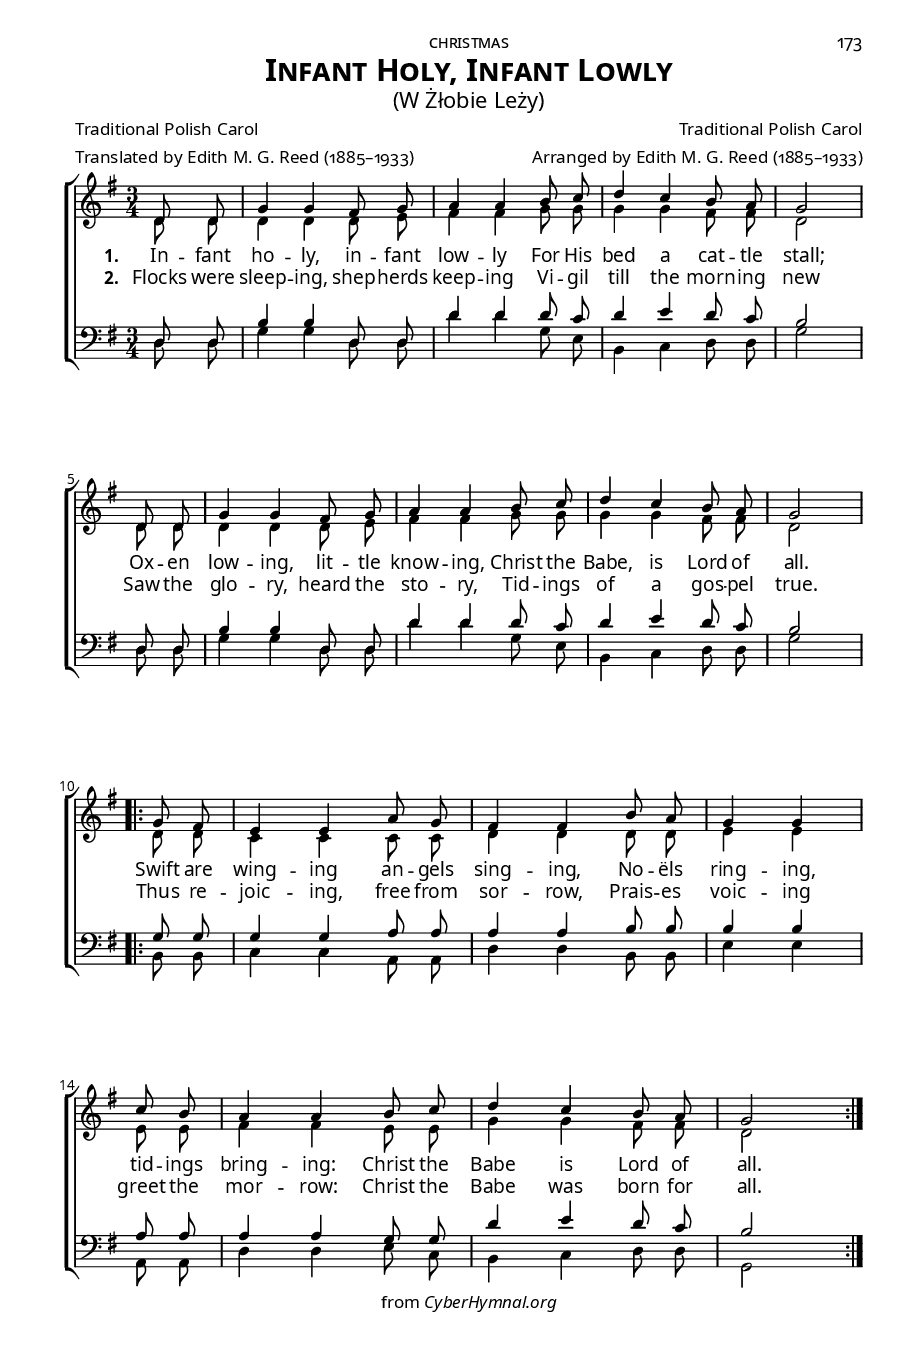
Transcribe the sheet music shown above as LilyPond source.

\version "2.14.2"
\include "util.ly"
\header {
  title = \markup{\override #'(font-name . "Garamond Premier Pro Semibold"){ \abs-fontsize #15 \smallCapsOldStyle"Infant Holy, Infant Lowly"}}
  subtitle = \markup{\override #'(font-name . "Garamond Premier Pro"){ \abs-fontsize #10.5 "(W Żłobie Leży)"}}
  poet = \markup\oldStyleNum"Traditional Polish Carol"
  meter = \markup\oldStyleNum"Translated by Edith M. G. Reed (1885–1933)"
  composer = \markup\oldStyleNum"Traditional Polish Carol"
  arranger = \markup\oldStyleNum"Arranged by Edith M. G. Reed (1885–1933)"
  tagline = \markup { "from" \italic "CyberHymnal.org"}
}
\paper {
  %print-all-headers = ##f
  paper-height = 9\in
  paper-width = 6\in
  indent = 0\in
  %system-system-spacing = #'((basic-distance . 10) (padding . 0))
  %system-system-spacing =
  %  #'((basic-distance . 0)
  %     (minimum-distance . 0)
  %     (padding . -0.35)
  %     (stretchability . 100))
  ragged-last-bottom = ##f
  ragged-bottom = ##f
  two-sided = ##t
  inner-margin = 0.5\in
  outer-margin = 0.25\in
  top-margin = 0.25\in
  bottom-margin = 0.25\in
  first-page-number = #173
  print-first-page-number = ##t
  headerLine = \markup{\override #'(font-name . "Garamond Premier Pro") \smallCapsOldStyle"christmas"}
  oddHeaderMarkup = \markup\fill-line{
     \override #'(font-name . "Garamond Premier Pro")\abs-fontsize #8.5
     \combine 
        \fill-line{"" \on-the-fly #print-page-number-check-first
        \oldStylePageNum""
        }
        \fill-line{\headerLine}
  }
  evenHeaderMarkup = \markup {
     \override #'(font-name . "Garamond Premier Pro")\abs-fontsize #8.5
     \combine
        \on-the-fly #print-page-number-check-first
        \oldStylePageNum""
        \fill-line{\headerLine}
  }
}
#(set-global-staff-size 15) \paper{ #(define fonts (make-pango-font-tree "GoudyOlSt BT" "Garamond Premier Pro" "Garamond Premier Pro" (/ 15 20))) }
global = {
  \key g \major
  \time 3/4
  \autoBeamOff
}

sopMusic = \relative c' {
\repeat unfold 2 {
  \partial 4 d8 d |
  g4 g fis8 g |
  a4 a b8 c |
  d4 c b8  a |
  \partial 2 g2 | \break
}

\repeat volta 2 {
  \partial 4 g8 fis |
  e4 e a8 g |
  fis4 fis b8 a |
  \partial 2 g4 g | \break

  \partial 4 c8 b |
  a4 a b8 c |
  d4 c b8 a |
  \partial 2 g2 
}
}
sopWords = \lyricmode {
  
}

altoMusic = \relative c' {
\repeat unfold 2 {
  d8 d |
  d4 d d8 e |
  fis4 fis g8 g |
  g4 g fis8 fis |
  d2 |
}

\repeat volta 2 {
    d8 d |
    c4 c c8 c |
    d4 d d8 d |
    e4 e |

    e8 e |
    fis4 fis e8 e |
    g4 g fis8 fis |
    d2 
  }
}
altoWords = \lyricmode {
  \dropLyricsV
  \set stanza = #"1. "
  In -- fant ho -- ly, in -- fant low -- ly
  For His bed a cat -- tle stall;
  Ox -- en low -- ing, lit -- tle know -- ing,
  Christ the Babe, is Lord of all.
  Swift are wing -- ing an -- gels sing -- ing,
  No -- ëls ring -- ing,
  tid -- ings bring -- ing:
  Christ the Babe is Lord of all.
}
altoWordsII = \lyricmode {
  \dropLyricsV
%\markup\italic
  \set stanza = #"2. "
Flocks were sleep -- ing, shep -- herds keep -- ing
Vi -- gil till the morn -- ing new
Saw the glo -- ry, heard the sto -- ry,
Tid -- ings of a gos -- pel true.
Thus re -- joic -- ing, free from sor -- row,
Prais -- es voic -- ing greet the mor -- row:
Christ the Babe was born for all.
}
altoWordsIII = \lyricmode {
  \set stanza = #"3. "
  \set ignoreMelismata = ##t
}
altoWordsIV = \lyricmode {
  \set stanza = #"4. "
  \set ignoreMelismata = ##t
}
altoWordsV = \lyricmode {
  \set stanza = #"5. "
  \set ignoreMelismata = ##t
}
altoWordsVI = \lyricmode {
  \set stanza = #"6. "
  \set ignoreMelismata = ##t
}
tenorMusic = \relative c {
  \repeat unfold 2{
    d8 d |
    b'4 b d,8 d |
    d'4 d d8 c |
    d4 e d8 c |
    b2 |
  }
  \repeat volta 2 {
    g8 g |
    g4 g a8 a |
    a4 a b8 b |
    b4 b a8 a |
    a4 a g8 g8 |
    d'4 e d8 c |
    b2 
  }
}
tenorWords = \lyricmode {

}

bassMusic = \relative c {
  \repeat unfold 2 {
    d8 d |
    g4 g d8 d |
    d'4 d g,8 e |
    b4 c d8 d |
    g2 |
  }

  \repeat volta 2 {
    b,8 b |
    c4 c a8 a |
    d4 d b8 b |
    e4 e |

    a,8 a |
    d4 d e8 c |
    b4 c d8 d |
    g,2
  }
}
bassWords = \lyricmode {

}

pianoRH = \relative c' {
  
}
pianoLH = \relative c' {
  
}

\score {
  <<
   \new ChoirStaff <<
    \new Staff = women <<
      \new Voice = "sopranos" { \voiceOne << \global \sopMusic >> }
      \new Voice = "altos" { \voiceTwo << \global \altoMusic >> }
    >>
    \new Lyrics \with { alignAboveContext = #"women" \override VerticalAxisGroup #'nonstaff-relatedstaff-spacing = #'((basic-distance . 1))} \lyricsto "sopranos" \sopWords
    \new Lyrics = "altosVI"  \with { alignBelowContext = #"women" } \lyricsto "altos" \altoWordsVI
    \new Lyrics = "altosV"  \with { alignBelowContext = #"women" } \lyricsto "altos" \altoWordsV
    \new Lyrics = "altosIV"  \with { alignBelowContext = #"women" } \lyricsto "altos" \altoWordsIV
    \new Lyrics = "altosIII"  \with { alignBelowContext = #"women" } \lyricsto "altos" \altoWordsIII
    \new Lyrics = "altosII"  \with { alignBelowContext = #"women" } \lyricsto "altos" \altoWordsII
    \new Lyrics = "altos"  \with { alignBelowContext = #"women" \override VerticalAxisGroup #'nonstaff-relatedstaff-spacing = #'((basic-distance . 1))} \lyricsto "altos" \altoWords
   \new Staff = men <<
      \clef bass
      \new Voice = "tenors" { \voiceOne << \global \tenorMusic >> }
      \new Voice = "basses" { \voiceTwo << \global \bassMusic >> }
    >>
    \new Lyrics \with { alignAboveContext = #"men" \override VerticalAxisGroup #'nonstaff-relatedstaff-spacing = #'((basic-distance . 1)) } \lyricsto "tenors" \tenorWords
    \new Lyrics \with { alignBelowContext = #"men" \override VerticalAxisGroup #'nonstaff-relatedstaff-spacing = #'((basic-distance . 1)) } \lyricsto "basses" \bassWords
  >>
%    \new PianoStaff << \new Staff { \new Voice { \pianoRH } } \new Staff { \clef "bass" \pianoLH } >>
  >>
  \layout {
    \context {
      \Score
      %\override SpacingSpanner #'base-shortest-duration = #(ly:make-moment 1 8)
      %\override SpacingSpanner #'common-shortest-duration = #(ly:make-moment 1 4)
    }
    \context {
      % Remove all empty staves
      % \Staff \RemoveEmptyStaves \override VerticalAxisGroup #'remove-first = ##t
    }
    \context {
      \Lyrics
      \override LyricText #'X-offset = #center-on-word
    }
  }
  \midi {
    \tempo 4 = 95
    \set Staff.midiInstrument = "flute"
  
    \context {
      \Voice
      \remove "Dynamic_performer"
    }
  }
}
